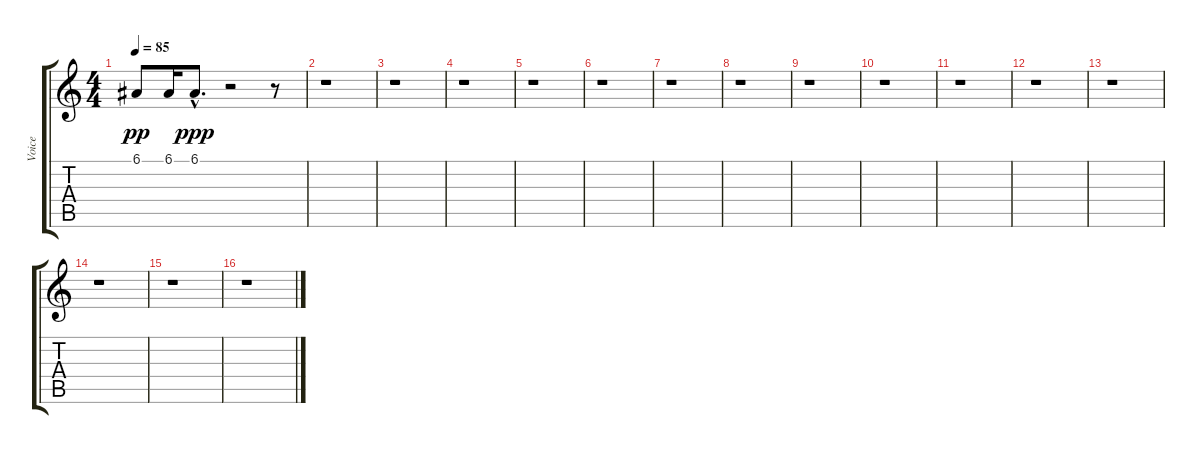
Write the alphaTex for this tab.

\track ("Voice" "Voice") {instrument voiceoohs}
\staff {score tabs}
\tuning (E4 B3 G3 D3 A2 E2) {hide}
\ts (4 4)
\tempo 85
\clef g2
\ks c
6.1.8{dy pp} 6.1.16 6.1{hac}.8{d dy ppp} r.2 r.8 |
r.1 |
r.1 |
r.1 |
r.1 |
r.1 |
r.1 |
r.1 |
r.1 |
r.1 |
r.1 |
r.1 |
r.1 |
r.1 |
r.1 |
r.1
